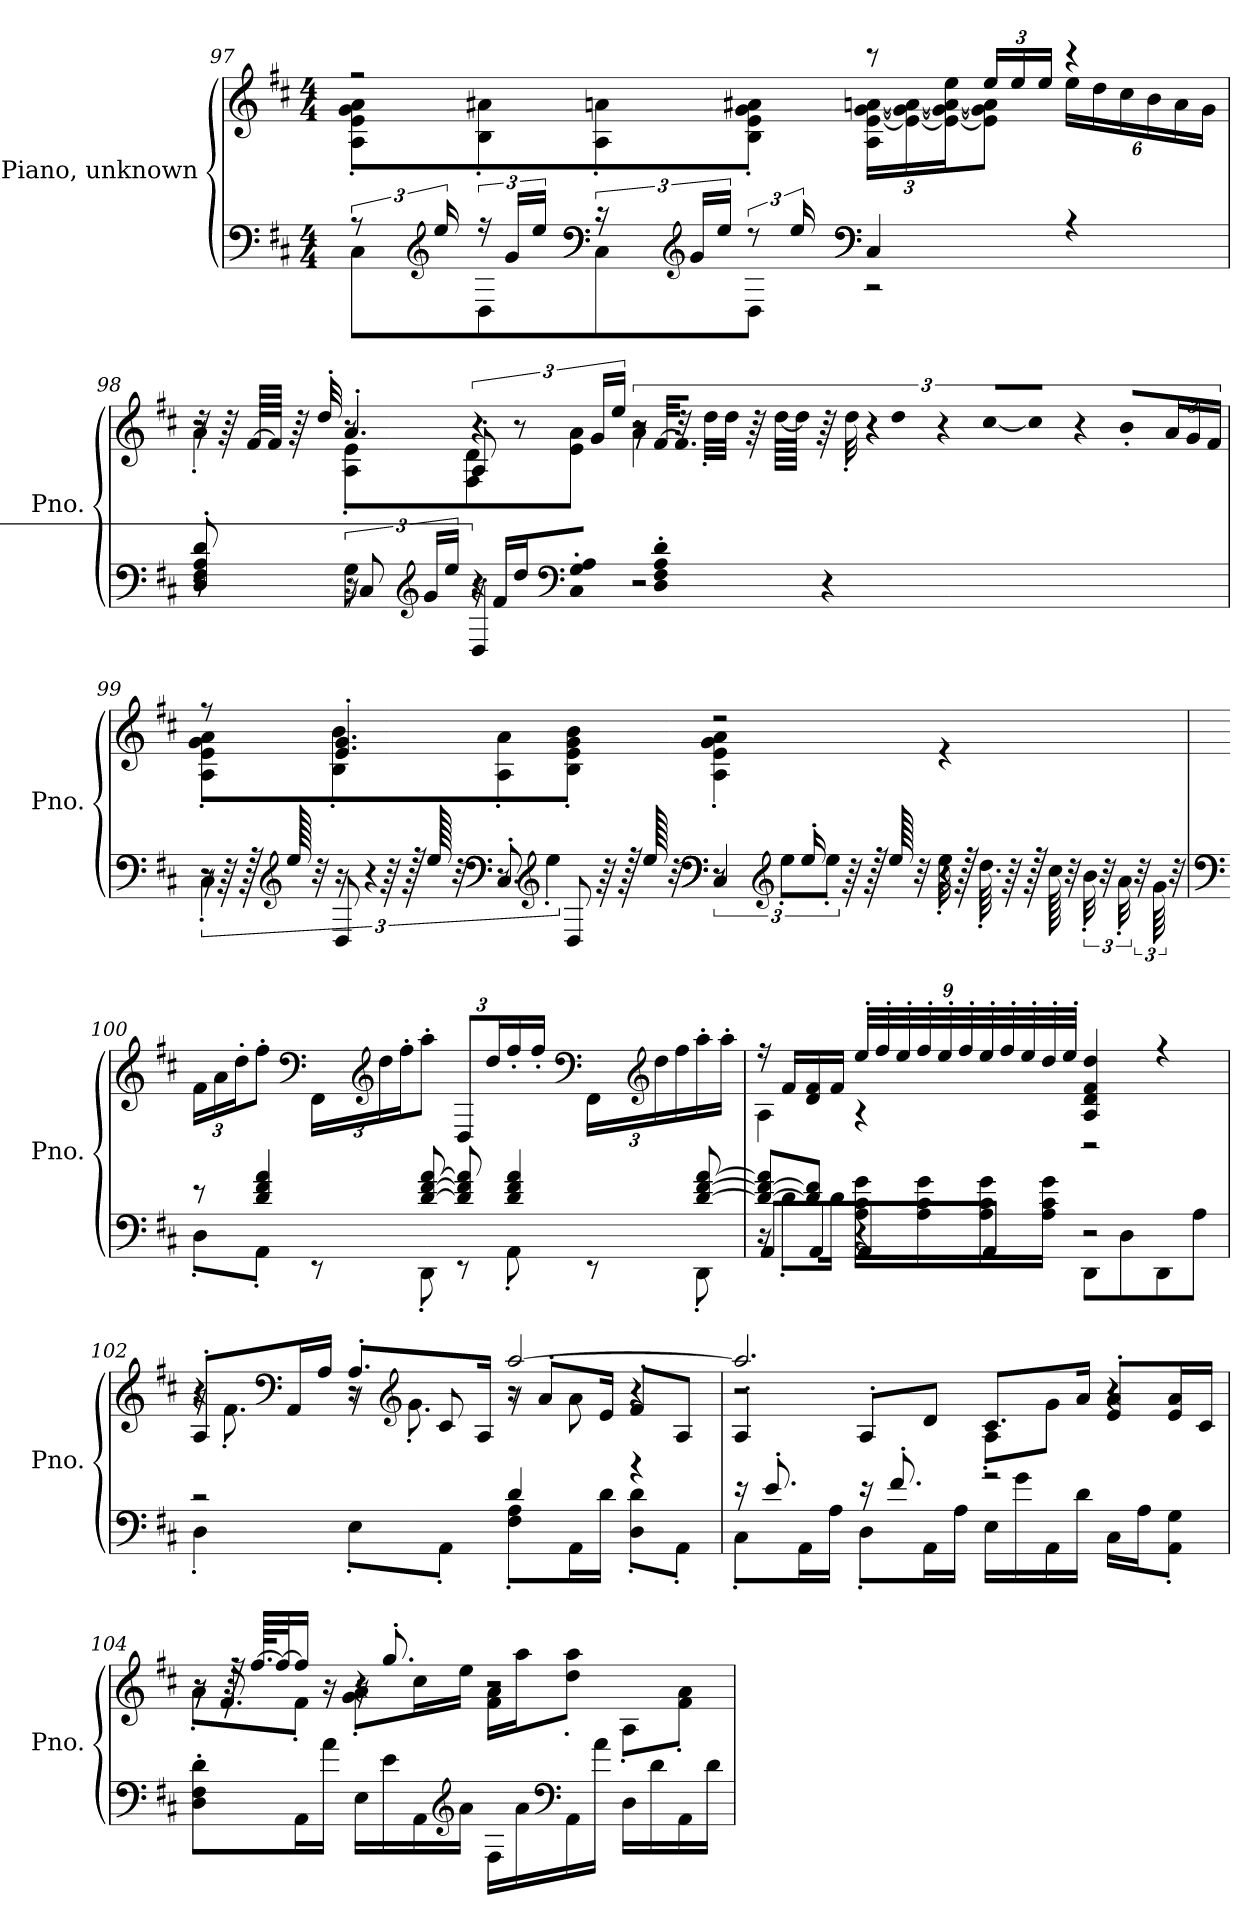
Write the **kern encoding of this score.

**kern	**kern
*part1	*part1
*staff2	*staff1
*I"Piano, unknown	*
*I'Pno.	*
!!LO:LB:g=z
*clefF4	*clefG2
*k[f#c#]	*k[f#c#]
*M4/4	*M4/4
=97	=97
*^	*^
12r	8C#\L	2r	8A\' 8e\' 8g\' 8a\'L
*clefG2	*	*	*
24ee/	.	.	.
24r	8D\	.	8B\' 8a#X\'
24g/LL	.	.	.
24ee/JJ	.	.	.
*clefF4	*	*	*
24r	8C#\	.	8A\' 8an\'
*clefG2	*	*	*
24g/LL	.	.	.
24ee/JJ	.	.	.
12r	8D\J	.	8B\' 8e\' 8g\' 8a#X\'J
24ee/	.	.	.
*clefF4	*	*	*
*	*	*	*Xbrackettup
4C#/	2r	8r	24A\ [24e\ [24g\ [24an\LL
.	.	.	24e\_ 24g\_ 24a\_
.	.	.	24e\_ 24g\_ 24a\_ 24ee\J
.	.	24ee/LL	8e\] 8g\] 8a\]J
.	.	24ee/	.
.	.	24ee/JJ	.
4r	.	4r	24ee\LL
.	.	.	24dd\
.	.	.	24cc#\
.	.	.	24b\
.	.	.	24a\
.	.	.	24g\JJ
!!LO:PB:g=z
=98	=98	=98	=98
*	*^	*^	*^
8D/' 8F#/' 8A/' 8d/'	8r	8r	32r	4a'\	8r	8r
.	.	.	64r	.	.	.
.	.	.	[64f#/LLLL	.	.	.
.	.	.	64f#/JJJJ]	.	.	.
.	.	.	64r	.	.	.
.	.	.	32dd'/	.	.	.
24r	8G\	8C#/	8r	.	4.a'/	8A\' 8e\'L
*clefG2	*	*	*	*	*	*
24g/LL	.	.	.	.	.	.
24ee/JJ	.	.	.	.	.	.
*	*	*	*brackettup	*	*	*
24r	4r	4D'/	12A'/	4r	.	8F#\ 8d\
24f#/LL	.	.	.	.	.	.
24dd/J	.	.	12r	.	.	.
*clefF4	*	*	*	*	*	*
8C#/' 8G/' 8A/'J	.	.	.	.	.	8e\ 8a\J
.	.	.	24g/LL	.	.	.
.	.	.	24ee/JJ	.	.	.
4D/' 4F#/' 4A/' 4d/'	2r	2r	24r	4a\	2r	16r
.	.	.	[48f#/KKL	.	.	.
.	.	.	8.f#/J]	.	.	32r
.	.	.	.	.	.	32dd'\LLL
.	.	.	.	.	.	32dd\JJJ
.	.	.	.	.	.	64r
.	.	.	.	.	.	[64dd\LLLL
.	.	.	.	.	.	64dd\JJJJ]
.	.	.	.	.	.	64r
.	.	.	.	.	.	32dd'\
4r	.	.	32dd/	4r	.	4r
.	.	.	64r	.	.	.
.	.	.	[64cc#/LLLL	.	.	.
.	.	.	64cc#/JJJJ]	.	.	.
.	.	.	64r	.	.	.
.	.	.	32b'/KLL	.	.	.
*	*	*	*Xbrackettup	*	*	*
.	.	.	24a/	.	.	.
.	.	.	24g/	.	.	.
.	.	.	24f#/JJ	.	.	.
*	*	*	*	*v	*v	*v
!!LO:LB:g=z
=99	=99	=99	=99	=99
16r	6C#'\	8r	8r	8A\' 8e\' 8g\' 8a\'L
64r	.	.	.	.
128r	.	.	.	.
*clefG2	*	*	*	*
128ee/	.	.	.	.
32r	.	.	.	.
16r	.	8D/	4.e/' 4.g/'	8B\' 8b\'
.	6r	.	.	.
64r	.	.	.	.
128r	.	.	.	.
128ee/	.	.	.	.
32r	.	.	.	.
*clefF4	*	*	*	*
8.C#'/	.	8r	.	8A\' 8a\'
*clefG2	*	*	*	*
.	6ee'\	.	.	.
.	.	8D/	.	8B\' 8e\' 8g\' 8b\'J
64r	.	.	.	.
128r	.	.	.	.
128ee/	.	.	.	.
32r	.	.	.	.
*clefF4	*	*	*	*
8r	12r	4C#/	2r	4A\' 4e\' 4g\' 4a\'
*clefG2	*	*	*	*
.	12ee'\L	.	.	.
16ee'/	.	.	.	.
.	12ee'\J	.	.	.
64r	.	.	.	.
128r	.	.	.	.
128ee/	.	.	.	.
32r	.	.	.	.
4r	32ee'\	4r	.	4r
.	128r	.	.	.
.	64.dd'\	.	.	.
.	64r	.	.	.
.	128r	.	.	.
.	128cc#\	.	.	.
.	32r	.	.	.
.	48b'\	.	.	.
.	48r	.	.	.
.	48a'\	.	.	.
.	48r	.	.	.
.	96g\	.	.	.
.	32r	.	.	.
*v	*v	*v	*	*
*	*v	*v
!!LO:LB:g=z
=100	=100
*clefF4	*
*^	*
8r	8D'\L	24f#\LL
.	.	24a\
.	.	24dd'\J
4d/ 4f#/ 4a/	8AA'\J	8ff#'\J
*	*	*clefF4
.	8r	24FF#\LL
*	*	*clefG2
.	.	24dd\
.	.	24ff#'\J
[8d/ [8f#/ [8a/	8DD'\	8aa'\J
8d/] 8f#/] 8a/]	8r	12D/L
.	.	24dd/L
4d/ 4f#/ 4a/	8AA'\	16ff#'/
.	.	16ff#'/JJ
*	*	*clefF4
.	8r	24FF#\LL
*	*	*clefG2
.	.	24dd\
.	.	24ff#\
[8d/ [8f#/ [8a/	8DD'\	16aa'\
.	.	16aa'\JJ
=101	=101	=101
*	*^	*^
8d/_ 8f#/_ 8a/]L	16r	8AA/L	16r	4A\
.	8d'\L	.	16f#/LL	.
8d/] 8f#/]J	.	8AA/	16d/ 16f#/	.
.	16d\Jk	.	16f#/JJ	.
4r	16A\ 16c#\ 16g\LL	8AA/	48ee'/LLL	4r
.	.	.	48ff#'/	.
.	.	.	48ee'/	.
.	16A\ 16c#\ 16g\	.	48ff#'/	.
.	.	.	48ee'/	.
.	.	.	48ff#'/	.
.	16A\ 16c#\ 16g\	8AA/J	48ee'/	.
.	.	.	48ff#'/	.
.	.	.	48ee'/	.
.	16A\ 16c#\ 16g\JJ	.	32dd'/	.
.	.	.	32ee'/JJJ	.
2r	8DD\L	2r	4A/ 4d/ 4f#/ 4dd/	2r
.	8D\	.	.	.
.	8DD\	.	4r	.
.	8A\J	.	.	.
*	*v	*v	*	*
!!LO:LB:g=z
=102	=102	=102	=102
*	*	*	*^
2r	4D'\	4r	16r	8A'/L
.	.	.	8.f#'\	.
*	*	*clefF4	*	*
.	.	.	.	16AA/L
.	.	.	.	16A/JJ
.	8E'\L	8r	16r	8.A'/L
*	*	*clefG2	*	*
.	.	.	8.g'\	.
.	8AA'\J	8c#/	.	.
.	.	.	.	16A/Jk
4d/	8F#\' 8A\'L	[2aa/	8r	16r
.	.	.	.	8a'/L
.	16AA\L	.	8a\	.
.	16d\JJ	.	.	16e/Jk
4r	8D\' 8d\'L	.	4r	8f#'/L
.	8AA'\J	.	.	8A/J
=103	=103	=103	=103	=103
16r	8C#'\L	2.aa/]	2r	4A'/
8.e'/	.	.	.	.
.	16AA\L	.	.	.
.	16A\JJ	.	.	.
16r	8D'\L	.	.	8A'/L
8.f#'/	.	.	.	.
.	16AA\L	.	.	8d/J
.	16A\JJ	.	.	.
2r	16E\LL	.	8A'\L	8.c#/L
.	16g\	.	.	.
.	16AA\	.	8g\J	.
.	16d\JJ	.	.	16a/Jk
.	16C#\LL	4r	4r	8e/' 8a/'L
.	16A\J	.	.	.
.	8AA\' 8G\'J	.	.	16e/ 16a/L
.	.	.	.	16c#/JJ
*v	*v	*	*	*
!!LO:LB:g=z	!!	!!
=104	=104	=104	=104
8D\' 8F#\' 8d\'L	16r	8a'\L	16r
.	128r	.	8.f#'/
.	[64.ff#/KLLL	.	.
.	32ff#/J_	.	.
16AA\L	16ff#/JJ]	8f#'\J	.
16a\JJ	16r	.	.
16E\LL	16r	8g\' 8a\'L	4r
16e\	8.gg'/	.	.
16AA\	.	16cc#\L	.
*clefG2	*	*	*
16a\JJ	.	16ee\JJ	.
16F#\LL	2r	16f#\ 16a\LL	2r
16a\	.	16aa\J	.
*clefF4	*	*	*
16AA\	.	8dd\' 8aa\'J	.
16a\JJ	.	.	.
16D\LL	.	8A'\L	.
16d\	.	.	.
16AA\	.	8f#\' 8a\'J	.
16d\JJ	.	.	.
*	*v	*v	*v
=	=
*-	*-
